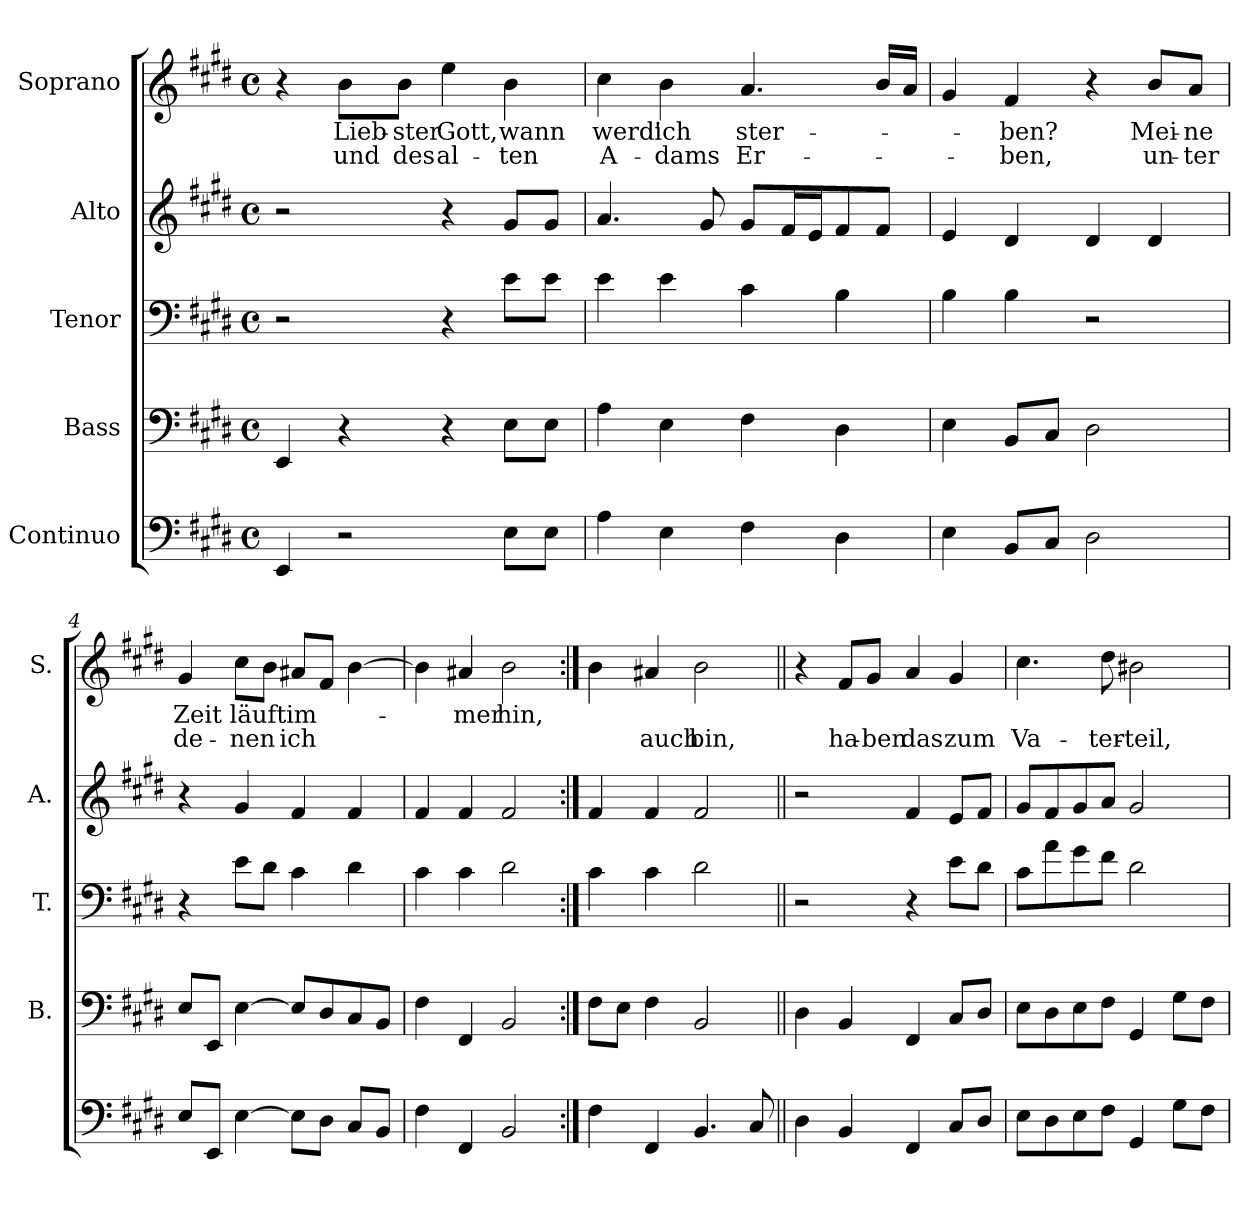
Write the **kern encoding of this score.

**kern	**kern	**kern	**kern	**kern	**text	**text
*part5	*part4	*part3	*part2	*part1	*part1	*part1
*staff5	*staff4	*staff3	*staff2	*staff1	*staff1	*staff1
*I"Continuo	*I"Bass	*I"Tenor	*I"Alto	*I"Soprano	*	*
*	*I'B.	*I'T.	*I'A.	*I'S.	*	*
*clefF4	*clefF4	*clefF4	*clefG2	*clefG2	*	*
*k[f#c#g#d#]	*k[f#c#g#d#]	*k[f#c#g#d#]	*k[f#c#g#d#]	*k[f#c#g#d#]	*	*
*E:	*E:	*E:	*E:	*E:	*	*
*M4/4	*M4/4	*M4/4	*M4/4	*M4/4	*	*
*met(c)	*met(c)	*met(c)	*met(c)	*met(c)	*	*
=1	=1	=1	=1	=1	=1	=1
4EE/	4EE/	2r	2r	4r	.	.
!	!	!	!	!	!LO:LY:b	!LO:LY:b
2r	4r	.	.	8b\L	Lieb-	und
!	!	!	!	!	!LO:LY:b	!LO:LY:b
.	.	.	.	8b\J	-ster	des
!	!	!	!	!	!LO:LY:b	!LO:LY:b
.	4r	4r	4r	4ee\	Gott,	al-
!	!	!	!	!	!LO:LY:b	!LO:LY:b
8E\L	8E\L	8e\L	8g#/L	4b\	wann	-ten
8E\J	8E\J	8e\J	8g#/J	.	.	.
=2	=2	=2	=2	=2	=2	=2
!	!	!	!	!	!LO:LY:b	!LO:LY:b
4A\	4A\	4e\	4.a/	4cc#\	werd'	A-
!	!	!	!	!	!LO:LY:b	!LO:LY:b
4E\	4E\	4e\	.	4b\	ich	-dams
.	.	.	8g#/	.	.	.
!	!	!	!	!	!LO:LY:b	!LO:LY:b
4F#\	4F#\	4c#\	8g#/L	4.a/	ster-	Er-
.	.	.	16f#/L	.	.	.
.	.	.	16e/J	.	.	.
4D#\	4D#\	4B\	8f#/	.	.	.
.	.	.	8f#/J	16b/LL	.	.
.	.	.	.	16a/JJ	.	.
=3	=3	=3	=3	=3	=3	=3
4E\	4E\	4B\	4e/	4g#/	.	.
!	!	!	!	!	!LO:LY:b	!LO:LY:b
8BB/L	8BB/L	4B\	4d#/	4f#/	-ben?	-ben,
8C#/J	8C#/J	.	.	.	.	.
2D#\	2D#\	2r	4d#/	4r	.	.
!	!	!	!	!	!LO:LY:b	!LO:LY:b
.	.	.	4d#/	8b/L	Mei-	un-
!	!	!	!	!	!LO:LY:b	!LO:LY:b
.	.	.	.	8a/J	-ne	-ter
=4	=4	=4	=4	=4	=4	=4
!	!	!	!	!	!LO:LY:b	!LO:LY:b
8E/L	8E/L	4r	4r	4g#/	Zeit	de-
8EE/J	8EE/J	.	.	.	.	.
!	!	!	!	!	!LO:LY:b	!LO:LY:b
[4E\	[4E\	8e\L	4g#/	8cc#\L	läuft	-nen
.	.	8d#\J	.	8b\J	.	.
!	!	!	!	!	!LO:LY:b	!LO:LY:b
8E\L]	8E/L]	4c#\	4f#/	8a#X/L	im-	ich
8D#\J	8D#/	.	.	8f#/J	.	.
8C#/L	8C#/	4d#\	4f#/	[4b\	.	.
8BB/J	8BB/J	.	.	.	.	.
!!LO:LB:g=z
=5	=5	=5	=5	=5	=5	=5
4F#\	4F#\	4c#\	4f#/	4b\]	.	.
!	!	!	!	!	!LO:LY:b	!
4FF#/	4FF#/	4c#\	4f#/	4a#X/	-mer	.
!	!	!	!	!	!LO:LY:b	!
2BB/	2BB/	2d#\	2f#/	2b\	hin,	.
!!LO:PB:g=z
=6:|!	=6:|!	=6:|!	=6:|!	=6:|!	=6:|!	=6:|!
4F#\	8F#\L	4c#\	4f#/	4b\	.	.
.	8E\J	.	.	.	.	.
!	!	!	!	!	!	!LO:LY:b
4FF#/	4F#\	4c#\	4f#/	4a#X/	.	auch
!	!	!	!	!	!	!LO:LY:b
4.BB/	2BB/	2d#\	2f#/	2b\	.	bin,
8C#/	.	.	.	.	.	.
=7||	=7||	=7||	=7||	=7||	=7||	=7||
4D#\	4D#\	2r	2r	4r	.	.
!	!	!	!	!	!	!LO:LY:b
4BB/	4BB/	.	.	8f#/L	.	ha-
!	!	!	!	!	!	!LO:LY:b
.	.	.	.	8g#/J	.	-ben
!	!	!	!	!	!	!LO:LY:b
4FF#/	4FF#/	4r	4f#/	4a/	.	das
!	!	!	!	!	!	!LO:LY:b
8C#/L	8C#/L	8e\L	8e/L	4g#/	.	zum
8D#/J	8D#/J	8d#\J	8f#/J	.	.	.
=8	=8	=8	=8	=8	=8	=8
!	!	!	!	!	!	!LO:LY:b
8E\L	8E\L	8c#\L	8g#/L	4.cc#\	.	Va-
8D#\	8D#\	8a\	8f#/	.	.	.
8E\	8E\	8g#\	8g#/	.	.	.
!	!	!	!	!	!	!LO:LY:b
8F#\J	8F#\J	8f#\J	8a/J	8dd#\	.	-ter-
!	!	!	!	!	!	!LO:LY:b
4GG#/	4GG#/	2d#\	2g#/	2b#X\	.	-teil,
8G#\L	8G#\L	.	.	.	.	.
8F#\J	8F#\J	.	.	.	.	.
=	=	=	=	=	=	=
*-	*-	*-	*-	*-	*-	*-
